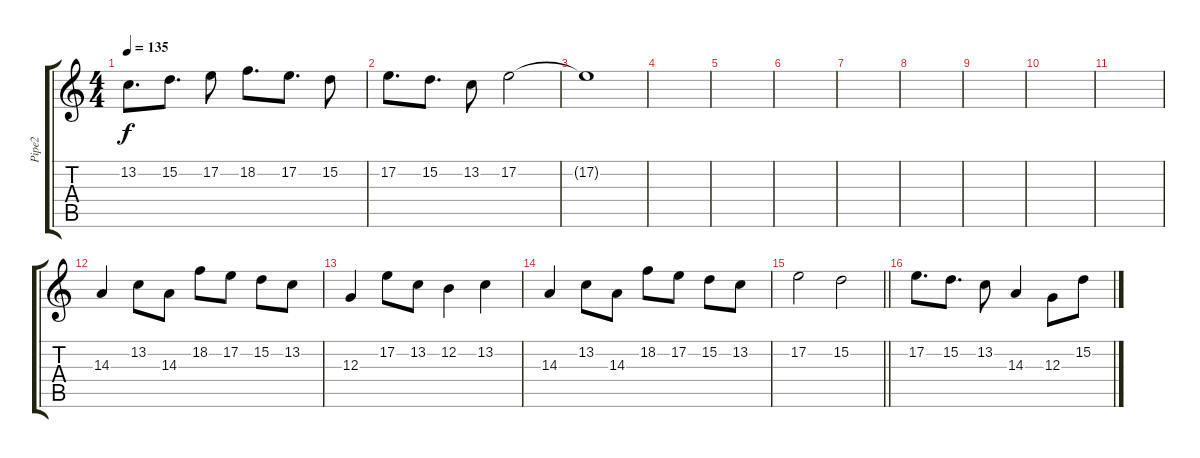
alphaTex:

\track ("Pipe2" "Pipe2") {instrument altosax}
\staff {score tabs}
\tuning (E4 B3 G3 D3 A2 E2) {hide}
\ts (4 4)
\tempo 135
\clef g2
\ks c
13.2.8{d dy f} 15.2.8{d} 17.2.8 18.2.8{d} 17.2.8{d} 15.2.8 |
17.2.8{d} 15.2.8{d} 13.2.8 17.2.2 |
17.2{t}.1 |
|
|
|
|
|
|
|
|
14.3.4 13.2.8 14.3.8 18.2.8 17.2.8 15.2.8 13.2.8 |
12.3.4 17.2.8 13.2.8 12.2.4 13.2.4 |
14.3.4 13.2.8 14.3.8 18.2.8 17.2.8 15.2.8 13.2.8 |
\barLineRight lightlight
17.2.2 15.2.2 |
17.2.8{d} 15.2.8{d} 13.2.8 14.3.4 12.3.8 15.2.8
